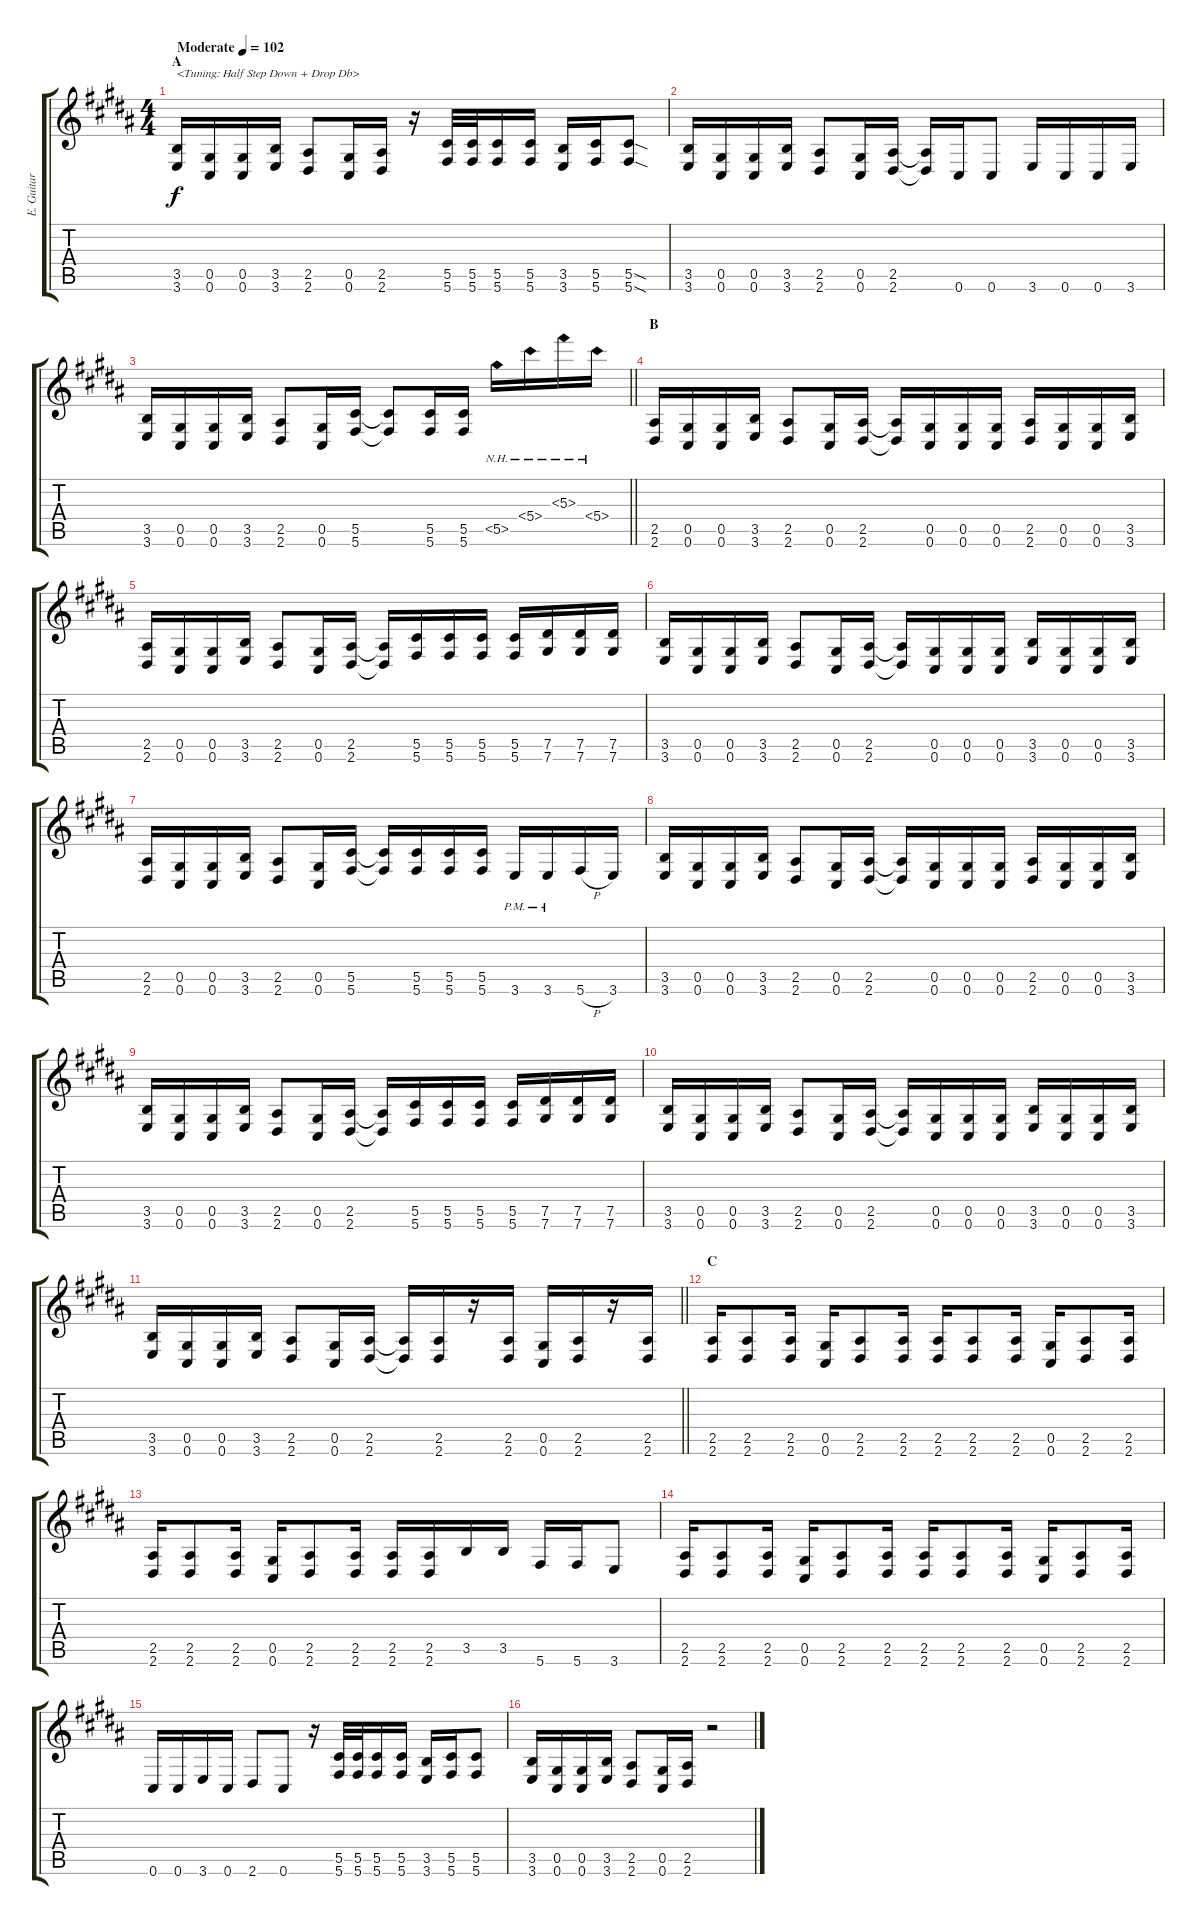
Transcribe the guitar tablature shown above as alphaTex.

\track ("E. Guitar I" "E. Guitar ") {instrument overdrivenguitar}
\staff {score tabs}
\tuning (Eb4 Bb3 Gb3 Db3 Ab2 Db2) {hide}
\ts (4 4)
\section ("" "A")
\tempo (102 "Moderate")
\clef g2
\ks b
(3.5 3.6).16{txt "<Tuning: Half Step Down + Drop Db>" dy f instrument overdrivenguitar} (0.5 0.6).16 (0.5 0.6).16 (3.5 3.6).16 (2.5 2.6).8 (0.5 0.6).16 (2.5 2.6).16 r.16 (5.5 5.6).32 (5.5 5.6).32 (5.5 5.6).16 (5.5 5.6).16 (3.5 3.6).16 (5.5 5.6).16 (5.5{sod} 5.6{sod}).8 |
(3.5 3.6).16 (0.5 0.6).16 (0.5 0.6).16 (3.5 3.6).16 (2.5 2.6).8 (0.5 0.6).16 (2.5 2.6).16 (2.5{t} 2.6{t}).16 0.6.16 0.6.8 3.6.16 0.6.16 0.6.16 3.6.16 |
\barLineRight lightlight
(3.5 3.6).16 (0.5 0.6).16 (0.5 0.6).16 (3.5 3.6).16 (2.5 2.6).8 (0.5 0.6).16 (5.5 5.6).16 (5.5{t} 5.6{t}).8 (5.5 5.6).16 (5.5 5.6).16 5.5{nh}.16 5.4{nh}.16 5.3{nh}.16 5.4{nh}.16 |
\section ("" "B")
(2.5 2.6).16 (0.5 0.6).16 (0.5 0.6).16 (3.5 3.6).16 (2.5 2.6).8 (0.5 0.6).16 (2.5 2.6).16 (2.5{t} 2.6{t}).16 (0.5 0.6).16 (0.5 0.6).16 (0.5 0.6).16 (2.5 2.6).16 (0.5 0.6).16 (0.5 0.6).16 (3.5 3.6).16 |
(2.5 2.6).16 (0.5 0.6).16 (0.5 0.6).16 (3.5 3.6).16 (2.5 2.6).8 (0.5 0.6).16 (2.5 2.6).16 (2.5{t} 2.6{t}).16 (5.5 5.6).16 (5.5 5.6).16 (5.5 5.6).16 (5.5 5.6).16 (7.5 7.6).16 (7.5 7.6).16 (7.5 7.6).16 |
(3.5 3.6).16 (0.5 0.6).16 (0.5 0.6).16 (3.5 3.6).16 (2.5 2.6).8 (0.5 0.6).16 (2.5 2.6).16 (2.5{t} 2.6{t}).16 (0.5 0.6).16 (0.5 0.6).16 (0.5 0.6).16 (3.5 3.6).16 (0.5 0.6).16 (0.5 0.6).16 (3.5 3.6).16 |
(2.5 2.6).16 (0.5 0.6).16 (0.5 0.6).16 (3.5 3.6).16 (2.5 2.6).8 (0.5 0.6).16 (5.5 5.6).16 (5.5{t} 5.6{t}).16 (5.5 5.6).16 (5.5 5.6).16 (5.5 5.6).16 3.6{pm}.16 3.6{pm}.16 5.6{h}.16 3.6.16 |
(3.5 3.6).16 (0.5 0.6).16 (0.5 0.6).16 (3.5 3.6).16 (2.5 2.6).8 (0.5 0.6).16 (2.5 2.6).16 (2.5{t} 2.6{t}).16 (0.5 0.6).16 (0.5 0.6).16 (0.5 0.6).16 (2.5 2.6).16 (0.5 0.6).16 (0.5 0.6).16 (3.5 3.6).16 |
(3.5 3.6).16 (0.5 0.6).16 (0.5 0.6).16 (3.5 3.6).16 (2.5 2.6).8 (0.5 0.6).16 (2.5 2.6).16 (2.5{t} 2.6{t}).16 (5.5 5.6).16 (5.5 5.6).16 (5.5 5.6).16 (5.5 5.6).16 (7.5 7.6).16 (7.5 7.6).16 (7.5 7.6).16 |
(3.5 3.6).16 (0.5 0.6).16 (0.5 0.6).16 (3.5 3.6).16 (2.5 2.6).8 (0.5 0.6).16 (2.5 2.6).16 (2.5{t} 2.6{t}).16 (0.5 0.6).16 (0.5 0.6).16 (0.5 0.6).16 (3.5 3.6).16 (0.5 0.6).16 (0.5 0.6).16 (3.5 3.6).16 |
\barLineRight lightlight
(3.5 3.6).16 (0.5 0.6).16 (0.5 0.6).16 (3.5 3.6).16 (2.5 2.6).8 (0.5 0.6).16 (2.5 2.6).16 (2.5{t} 2.6{t}).16 (2.5 2.6).16 r.16 (2.5 2.6).16 (0.5 0.6).16 (2.5 2.6).16 r.16 (2.5 2.6).16 |
\section ("" "C")
(2.5 2.6).16 (2.5 2.6).8 (2.5 2.6).16 (0.5 0.6).16 (2.5 2.6).8 (2.5 2.6).16 (2.5 2.6).16 (2.5 2.6).8 (2.5 2.6).16 (0.5 0.6).16 (2.5 2.6).8 (2.5 2.6).16 |
(2.5 2.6).16 (2.5 2.6).8 (2.5 2.6).16 (0.5 0.6).16 (2.5 2.6).8 (2.5 2.6).16 (2.5 2.6).16 (2.5 2.6).16 3.5.16 3.5.16 5.6.16 5.6.16 3.6.8 |
(2.5 2.6).16 (2.5 2.6).8 (2.5 2.6).16 (0.5 0.6).16 (2.5 2.6).8 (2.5 2.6).16 (2.5 2.6).16 (2.5 2.6).8 (2.5 2.6).16 (0.5 0.6).16 (2.5 2.6).8 (2.5 2.6).16 |
0.6.16 0.6.16 3.6.16 0.6.16 2.6.8 0.6.8 r.16 (5.5 5.6).32 (5.5 5.6).32 (5.5 5.6).16 (5.5 5.6).16 (3.5 3.6).16 (5.5 5.6).16 (5.5 5.6).8 |
(3.5 3.6).16 (0.5 0.6).16 (0.5 0.6).16 (3.5 3.6).16 (2.5 2.6).8 (0.5 0.6).16 (2.5 2.6).16 r.2
